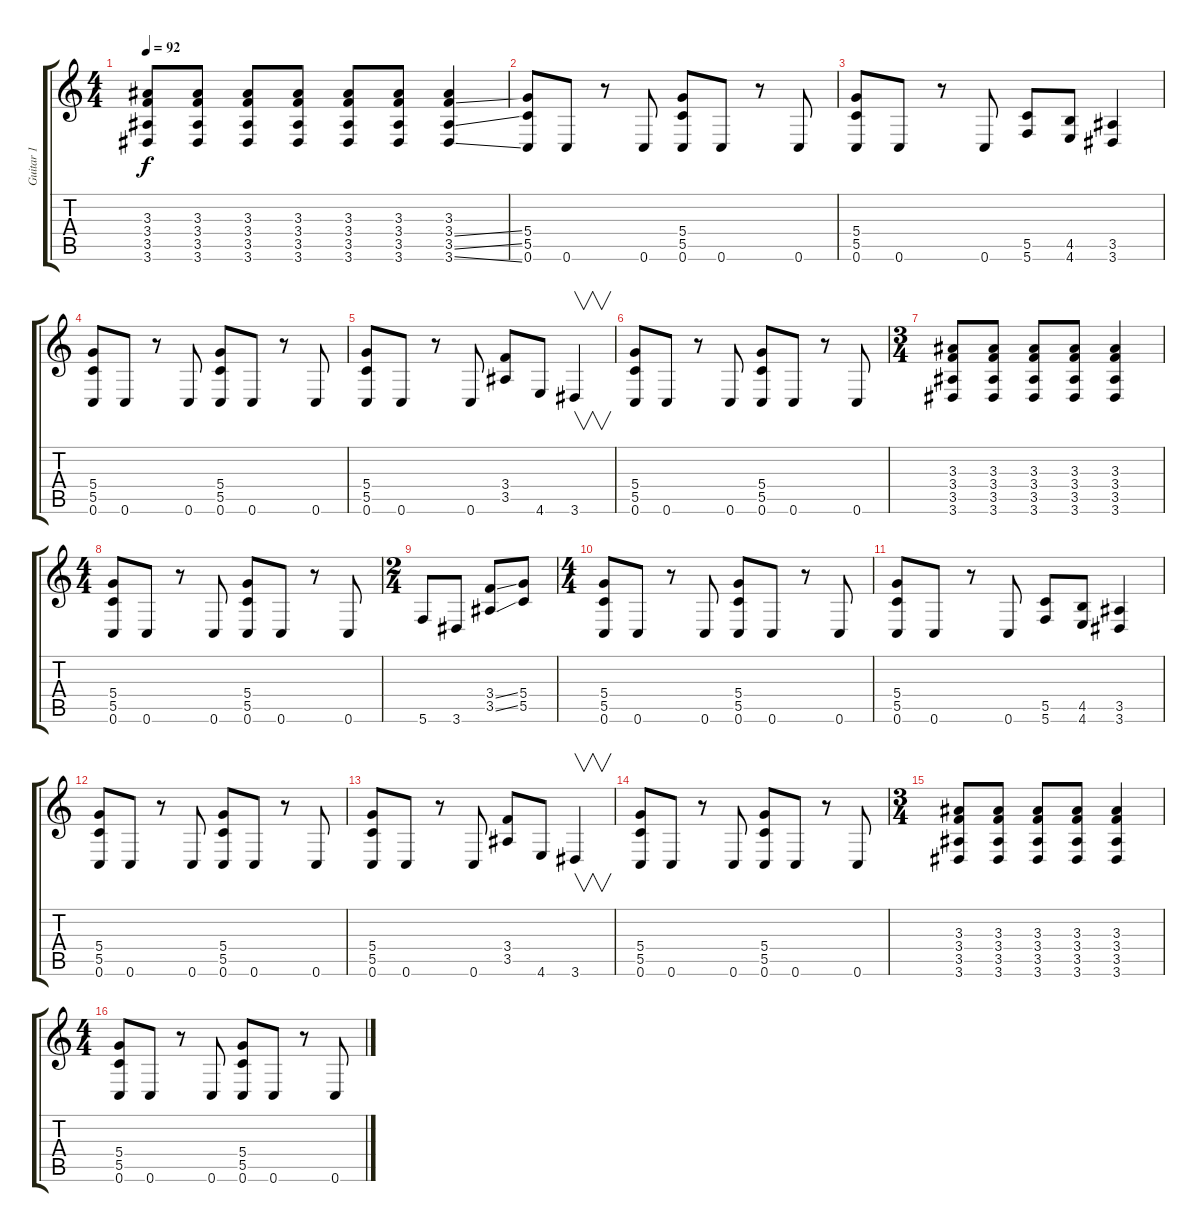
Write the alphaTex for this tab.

\track ("Guitar 1" "Guitar 1") {instrument overdrivenguitar}
\staff {score tabs}
\tuning (E4 B3 G3 D3 G2 C2) {hide}
\ts (4 4)
\tempo 92
\clef g2
\ks c
(3.3 3.4 3.5 3.6).8{dy f instrument overdrivenguitar} (3.3 3.4 3.5 3.6).8 (3.3 3.4 3.5 3.6).8 (3.3 3.4 3.5 3.6).8 (3.3 3.4 3.5 3.6).8 (3.3 3.4 3.5 3.6).8 (3.3 3.4{ss} 3.5{ss} 3.6{ss}).4 |
(5.4 5.5 0.6).8 0.6.8 r.8 0.6.8 (5.4 5.5 0.6).8 0.6.8 r.8 0.6.8 |
(5.4 5.5 0.6).8 0.6.8 r.8 0.6.8 (5.5 5.6).8 (4.5 4.6).8 (3.5 3.6).4 |
(5.4 5.5 0.6).8 0.6.8 r.8 0.6.8 (5.4 5.5 0.6).8 0.6.8 r.8 0.6.8 |
(5.4 5.5 0.6).8 0.6.8 r.8 0.6.8 (3.4 3.5).8 4.6.8 3.6.4{v} |
(5.4 5.5 0.6).8 0.6.8 r.8 0.6.8 (5.4 5.5 0.6).8 0.6.8 r.8 0.6.8 |
\ts (3 4)
(3.3 3.4 3.5 3.6).8 (3.3 3.4 3.5 3.6).8 (3.3 3.4 3.5 3.6).8 (3.3 3.4 3.5 3.6).8 (3.3 3.4 3.5 3.6).4 |
\ts (4 4)
(5.4 5.5 0.6).8 0.6.8 r.8 0.6.8 (5.4 5.5 0.6).8 0.6.8 r.8 0.6.8 |
\ts (2 4)
5.6.8 3.6.8 (3.4{ss} 3.5{ss}).8 (5.4 5.5).8 |
\ts (4 4)
(5.4 5.5 0.6).8 0.6.8 r.8 0.6.8 (5.4 5.5 0.6).8 0.6.8 r.8 0.6.8 |
(5.4 5.5 0.6).8 0.6.8 r.8 0.6.8 (5.5 5.6).8 (4.5 4.6).8 (3.5 3.6).4 |
(5.4 5.5 0.6).8 0.6.8 r.8 0.6.8 (5.4 5.5 0.6).8 0.6.8 r.8 0.6.8 |
(5.4 5.5 0.6).8 0.6.8 r.8 0.6.8 (3.4 3.5).8 4.6.8 3.6.4{v} |
(5.4 5.5 0.6).8 0.6.8 r.8 0.6.8 (5.4 5.5 0.6).8 0.6.8 r.8 0.6.8 |
\ts (3 4)
(3.3 3.4 3.5 3.6).8 (3.3 3.4 3.5 3.6).8 (3.3 3.4 3.5 3.6).8 (3.3 3.4 3.5 3.6).8 (3.3 3.4 3.5 3.6).4 |
\ts (4 4)
(5.4 5.5 0.6).8 0.6.8 r.8 0.6.8 (5.4 5.5 0.6).8 0.6.8 r.8 0.6.8
